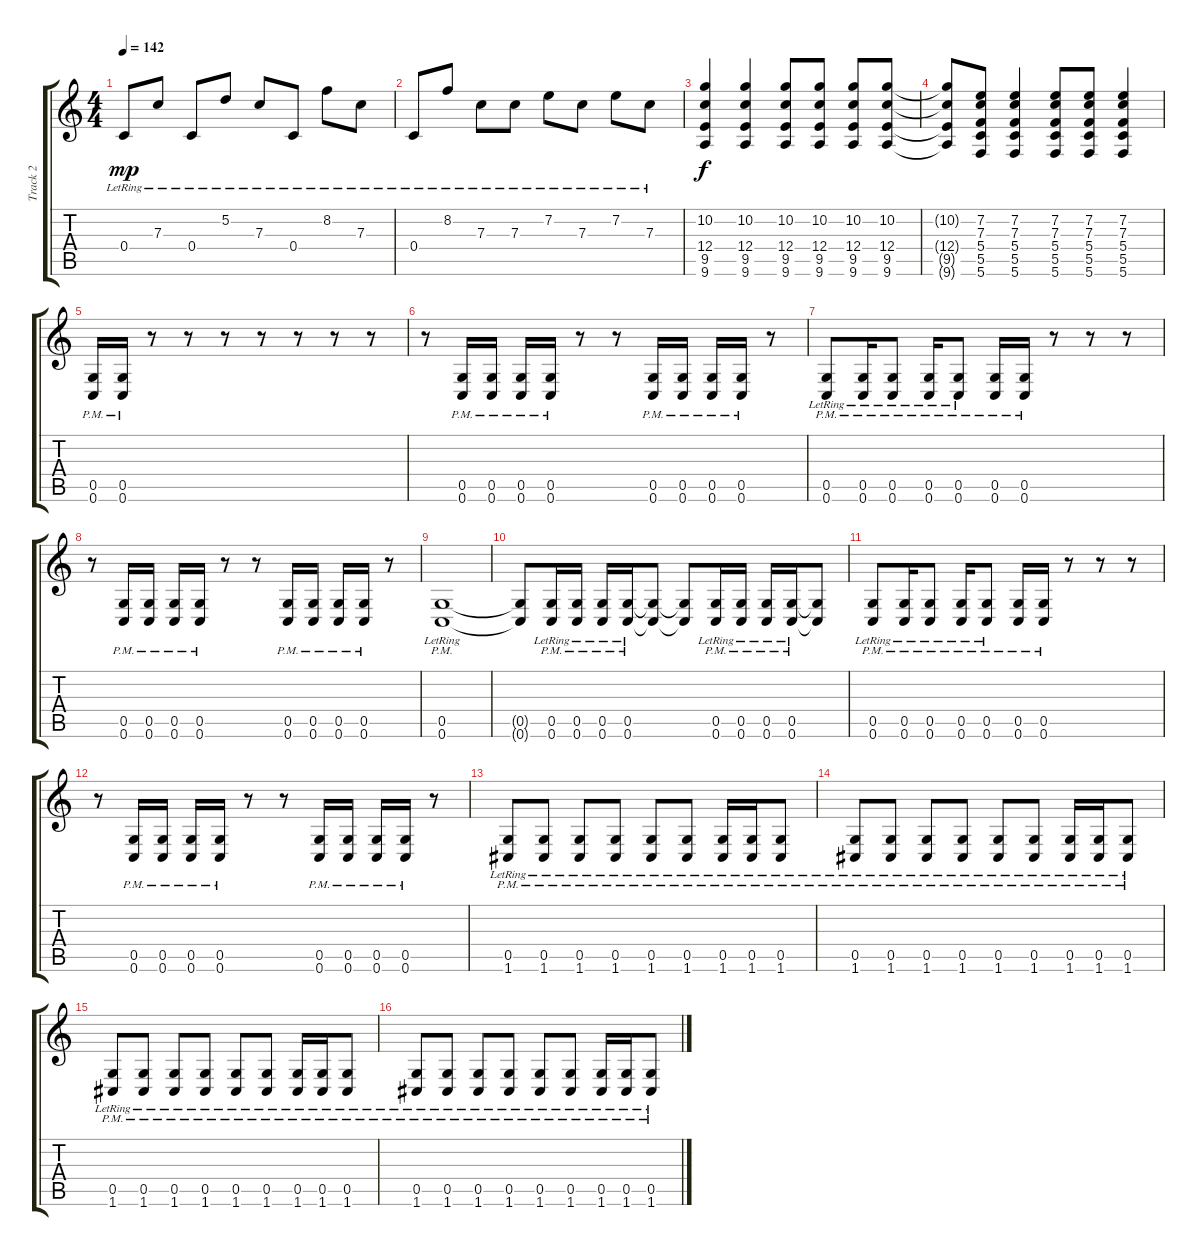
\track ("Track 2" "Track 2") {instrument distortionguitar}
\staff {score tabs}
\tuning (D4 A3 F3 C3 G2 C2) {hide}
\ts (4 4)
\tempo 142
\clef g2
\ks c
0.4{lr}.8{dy mp} 7.3{lr}.8 0.4{lr}.8 5.2{lr}.8 7.3{lr}.8 0.4{lr}.8 8.2{lr}.8 7.3{lr}.8 |
0.4{lr}.8 8.2{lr}.8 7.3{lr}.8 7.3{lr}.8 7.2{lr}.8 7.3{lr}.8 7.2{lr}.8 7.3{lr}.8 |
(10.2 12.4 9.5 9.6).4{dy f} (10.2 12.4 9.5 9.6).4 (10.2 12.4 9.5 9.6).8 (10.2 12.4 9.5 9.6).8 (10.2 12.4 9.5 9.6).8 (10.2 12.4 9.5 9.6).8 |
(10.2{t} 12.4{t} 9.5{t} 9.6{t}).8 (7.2 7.3 5.4 5.5 5.6).8 (7.2 7.3 5.4 5.5 5.6).4 (7.2 7.3 5.4 5.5 5.6).8 (7.2 7.3 5.4 5.5 5.6).8 (7.2 7.3 5.4 5.5 5.6).4 |
(0.5{pm} 0.6{pm}).16 (0.5{pm} 0.6{pm}).16 r.8 r.8 r.8 r.8 r.8 r.8 r.8 |
r.8 (0.5{pm} 0.6{pm}).16 (0.5{pm} 0.6{pm}).16 (0.5{pm} 0.6{pm}).16 (0.5{pm} 0.6{pm}).16 r.8 r.8 (0.5{pm} 0.6{pm}).16 (0.5{pm} 0.6{pm}).16 (0.5{pm} 0.6{pm}).16 (0.5{pm} 0.6{pm}).16 r.8 |
(0.5{pm lr} 0.6{pm lr}).8 (0.5{pm lr} 0.6{pm lr}).16 (0.5{pm lr} 0.6{pm lr}).8 (0.5{pm lr} 0.6{pm lr}).16 (0.5{pm lr} 0.6{pm lr}).8 (0.5{pm} 0.6{pm}).16 (0.5{pm} 0.6{pm}).16 r.8 r.8 r.8 |
r.8 (0.5{pm} 0.6{pm}).16 (0.5{pm} 0.6{pm}).16 (0.5{pm} 0.6{pm}).16 (0.5{pm} 0.6{pm}).16 r.8 r.8 (0.5{pm} 0.6{pm}).16 (0.5{pm} 0.6{pm}).16 (0.5{pm} 0.6{pm}).16 (0.5{pm} 0.6{pm}).16 r.8 |
(0.5{pm lr} 0.6{pm lr}).1 |
(0.5{t} 0.6{t}).8 (0.5{pm lr} 0.6{pm lr}).16 (0.5{pm lr} 0.6{pm lr}).16 (0.5{pm lr} 0.6{pm lr}).16 (0.5{pm lr} 0.6{pm lr}).16 (0.5{t} 0.6{t}).8 (0.5{t} 0.6{t}).8 (0.5{pm lr} 0.6{pm lr}).16 (0.5{pm lr} 0.6{pm lr}).16 (0.5{pm lr} 0.6{pm lr}).16 (0.5{pm lr} 0.6{pm lr}).16 (0.5{t} 0.6{t}).8 |
(0.5{pm lr} 0.6{pm lr}).8 (0.5{pm lr} 0.6{pm lr}).16 (0.5{pm lr} 0.6{pm lr}).8 (0.5{pm lr} 0.6{pm lr}).16 (0.5{pm lr} 0.6{pm lr}).8 (0.5{pm} 0.6{pm}).16 (0.5{pm} 0.6{pm}).16 r.8 r.8 r.8 |
r.8 (0.5{pm} 0.6{pm}).16 (0.5{pm} 0.6{pm}).16 (0.5{pm} 0.6{pm}).16 (0.5{pm} 0.6{pm}).16 r.8 r.8 (0.5{pm} 0.6{pm}).16 (0.5{pm} 0.6{pm}).16 (0.5{pm} 0.6{pm}).16 (0.5{pm} 0.6{pm}).16 r.8 |
(0.5{pm lr} 1.6{pm lr}).8 (0.5{pm lr} 1.6{pm lr}).8 (0.5{pm lr} 1.6{pm lr}).8 (0.5{pm lr} 1.6{pm lr}).8 (0.5{pm lr} 1.6{pm lr}).8 (0.5{pm lr} 1.6{pm lr}).8 (0.5{pm lr} 1.6{pm lr}).16 (0.5{pm lr} 1.6{pm lr}).16 (0.5{pm lr} 1.6{pm lr}).8 |
(0.5{pm lr} 1.6{pm lr}).8 (0.5{pm lr} 1.6{pm lr}).8 (0.5{pm lr} 1.6{pm lr}).8 (0.5{pm lr} 1.6{pm lr}).8 (0.5{pm lr} 1.6{pm lr}).8 (0.5{pm lr} 1.6{pm lr}).8 (0.5{pm lr} 1.6{pm lr}).16 (0.5{pm lr} 1.6{pm lr}).16 (0.5{pm lr} 1.6{pm lr}).8 |
(0.5{pm lr} 1.6{pm lr}).8 (0.5{pm lr} 1.6{pm lr}).8 (0.5{pm lr} 1.6{pm lr}).8 (0.5{pm lr} 1.6{pm lr}).8 (0.5{pm lr} 1.6{pm lr}).8 (0.5{pm lr} 1.6{pm lr}).8 (0.5{pm lr} 1.6{pm lr}).16 (0.5{pm lr} 1.6{pm lr}).16 (0.5{pm lr} 1.6{pm lr}).8 |
(0.5{pm lr} 1.6{pm lr}).8 (0.5{pm lr} 1.6{pm lr}).8 (0.5{pm lr} 1.6{pm lr}).8 (0.5{pm lr} 1.6{pm lr}).8 (0.5{pm lr} 1.6{pm lr}).8 (0.5{pm lr} 1.6{pm lr}).8 (0.5{pm lr} 1.6{pm lr}).16 (0.5{pm lr} 1.6{pm lr}).16 (0.5{pm lr} 1.6{pm lr}).8
